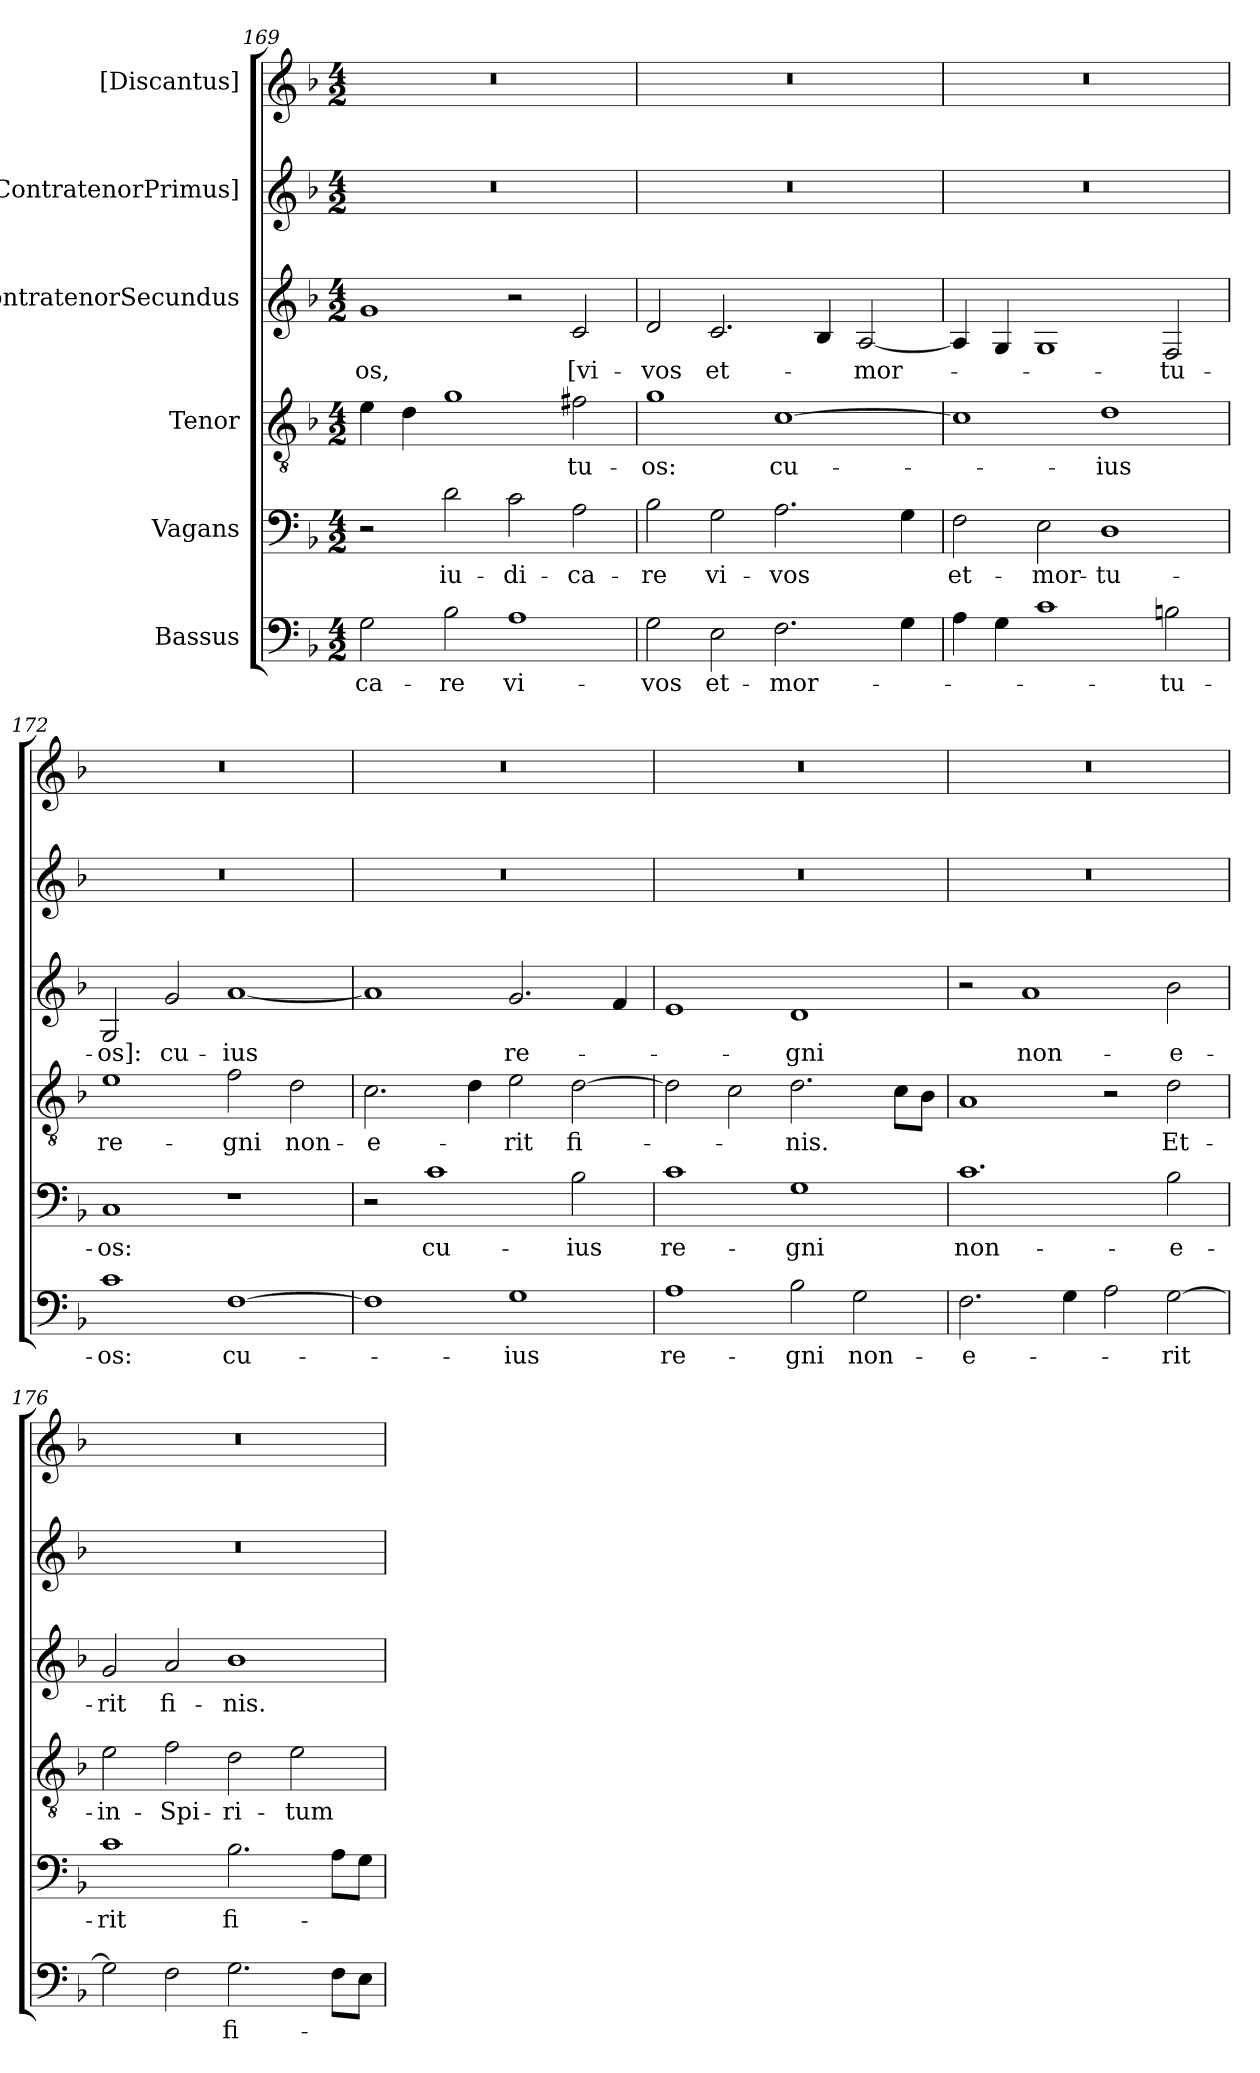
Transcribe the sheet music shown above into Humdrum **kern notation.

**kern	**text	**kern	**text	**kern	**text	**kern	**text	**kern	**kern
*part6	*part6	*part5	*part5	*part4	*part4	*part3	*part3	*part2	*part1
*staff6	*staff6	*staff5	*staff5	*staff4	*staff4	*staff3	*staff3	*staff2	*staff1
*I"Bassus	*	*I"Vagans	*	*I"Tenor	*	*I"ContratenorSecundus	*	*I"[ContratenorPrimus]	*I"[Discantus]
*clefF4	*	*clefF4	*	*clefGv2	*	*clefG2	*	*clefG2	*clefG2
*k[b-]	*	*k[b-]	*	*k[b-]	*	*k[b-]	*	*k[b-]	*k[b-]
*M4/2	*	*M4/2	*	*M4/2	*	*M4/2	*	*M4/2	*M4/2
=169	=169	=169	=169	=169	=169	=169	=169	=169	=169
2G\	-ca-	2r	.	4e\	.	1g/	-os,	0r	0r
.	.	.	.	4d\	.	.	.	.	.
2B-\	-re	2d\	iu-	1g\	.	.	.	.	.
1A\	vi-	2c\	-di-	.	.	2r	.	.	.
.	.	2A\	-ca-	2f#X\	-tu-	2c/	[vi-	.	.
=170	=170	=170	=170	=170	=170	=170	=170	=170	=170
2G\	-vos	2B-\	-re	1g\	-os:	2d/	-vos	0r	0r
2E\	et-	2G\	vi-	.	.	2.c/	et-	.	.
2.F\	mor-	2.A\	-vos	[1c\	cu-	.	.	.	.
.	.	.	.	.	.	4B-/	.	.	.
.	.	.	.	.	.	[2A/	mor-	.	.
4G\	.	4G\	.	.	.	.	.	.	.
=171	=171	=171	=171	=171	=171	=171	=171	=171	=171
4A\	.	2F\	et-	1c\]	.	4A/]	.	0r	0r
4G\	.	.	.	.	.	4G/	.	.	.
1c\	.	2E\	mor-	.	.	1G/	.	.	.
.	.	1D\	-tu-	1d\	-ius	.	.	.	.
2Bn\	-tu-	.	.	.	.	2F/	-tu-	.	.
=172	=172	=172	=172	=172	=172	=172	=172	=172	=172
1c\	-os:	1C/	-os:	1e\	re-	2G/	-os]:	0r	0r
.	.	.	.	.	.	2g/	cu-	.	.
[1F\	cu-	1r	.	2f\	-gni	[1a/	-ius	.	.
.	.	.	.	2d\	non-	.	.	.	.
=173	=173	=173	=173	=173	=173	=173	=173	=173	=173
1F\]	.	2r	.	2.c\	e-	1a/]	.	0r	0r
.	.	1c\	cu-	.	.	.	.	.	.
.	.	.	.	4d\	.	.	.	.	.
1G\	-ius	.	.	2e\	-rit	2.g/	re-	.	.
.	.	2B-\	-ius	[2d\	fi-	.	.	.	.
.	.	.	.	.	.	4f/	.	.	.
=174	=174	=174	=174	=174	=174	=174	=174	=174	=174
1A\	re-	1c\	re-	2d\]	.	1e/	.	0r	0r
.	.	.	.	2c\	.	.	.	.	.
2B-\	-gni	1G\	-gni	2.d\	-nis.	1d/	-gni	.	.
2G\	non-	.	.	.	.	.	.	.	.
.	.	.	.	8c\L	.	.	.	.	.
.	.	.	.	8B-\J	.	.	.	.	.
=175	=175	=175	=175	=175	=175	=175	=175	=175	=175
2.F\	e-	1.c\	non-	1A/	.	2r	.	0r	0r
.	.	.	.	.	.	1a/	non-	.	.
4G\	.	.	.	.	.	.	.	.	.
2A\	.	.	.	2r	.	.	.	.	.
[2G\	-rit	2B-\	e-	2d\	Et-	2b-\	e-	.	.
=176	=176	=176	=176	=176	=176	=176	=176	=176	=176
2G\]	.	1c\	-rit	2e\	in-	2g/	-rit	0r	0r
2F\	.	.	.	2f\	Spi-	2a/	fi-	.	.
2.G\	fi-	2.B-\	fi-	2d\	-ri-	1b-\	-nis.	.	.
.	.	.	.	2e\	-tum	.	.	.	.
8F\L	.	8A\L	.	.	.	.	.	.	.
8E\J	.	8G\J	.	.	.	.	.	.	.
=	=	=	=	=	=	=	=	=	=
*-	*-	*-	*-	*-	*-	*-	*-	*-	*-
